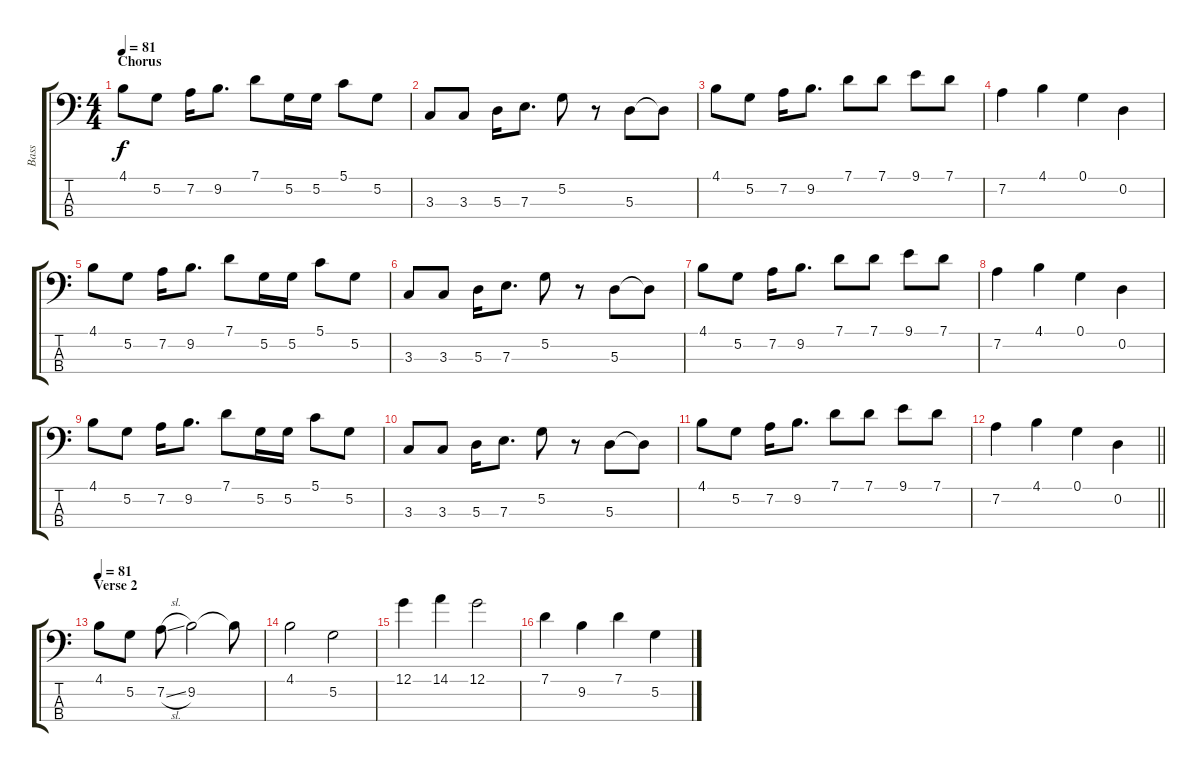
\track ("Bass" "Bass") {instrument electricbasspick}
\staff {score tabs}
\tuning (G2 D2 A1 E1) {hide}
\ts (4 4)
\section ("" "Chorus")
\tempo 81
\clef f4
\ks c
4.1.8{dy f} 5.2.8 7.2.16 9.2.8{d} 7.1.8 5.2.16 5.2.16 5.1.8 5.2.8 |
3.3.8 3.3.8 5.3.16 7.3.8{d} 5.2.8 r.8 5.3.8 5.3{t}.8 |
4.1.8 5.2.8 7.2.16 9.2.8{d} 7.1.8 7.1.8 9.1.8 7.1.8 |
7.2.4 4.1.4 0.1.4 0.2.4 |
4.1.8 5.2.8 7.2.16 9.2.8{d} 7.1.8 5.2.16 5.2.16 5.1.8 5.2.8 |
3.3.8 3.3.8 5.3.16 7.3.8{d} 5.2.8 r.8 5.3.8 5.3{t}.8 |
4.1.8 5.2.8 7.2.16 9.2.8{d} 7.1.8 7.1.8 9.1.8 7.1.8 |
7.2.4 4.1.4 0.1.4 0.2.4 |
4.1.8 5.2.8 7.2.16 9.2.8{d} 7.1.8 5.2.16 5.2.16 5.1.8 5.2.8 |
3.3.8 3.3.8 5.3.16 7.3.8{d} 5.2.8 r.8 5.3.8 5.3{t}.8 |
4.1.8 5.2.8 7.2.16 9.2.8{d} 7.1.8 7.1.8 9.1.8 7.1.8 |
\barLineRight lightlight
7.2.4 4.1.4 0.1.4 0.2.4 |
\section ("" "Verse 2")
\tempo 81
4.1.8 5.2.8 7.2{sl}.8 9.2.2 9.2{t}.8 |
4.1.2 5.2.2 |
12.1.4 14.1.4 12.1.2 |
7.1.4 9.2.4 7.1.4 5.2.4
